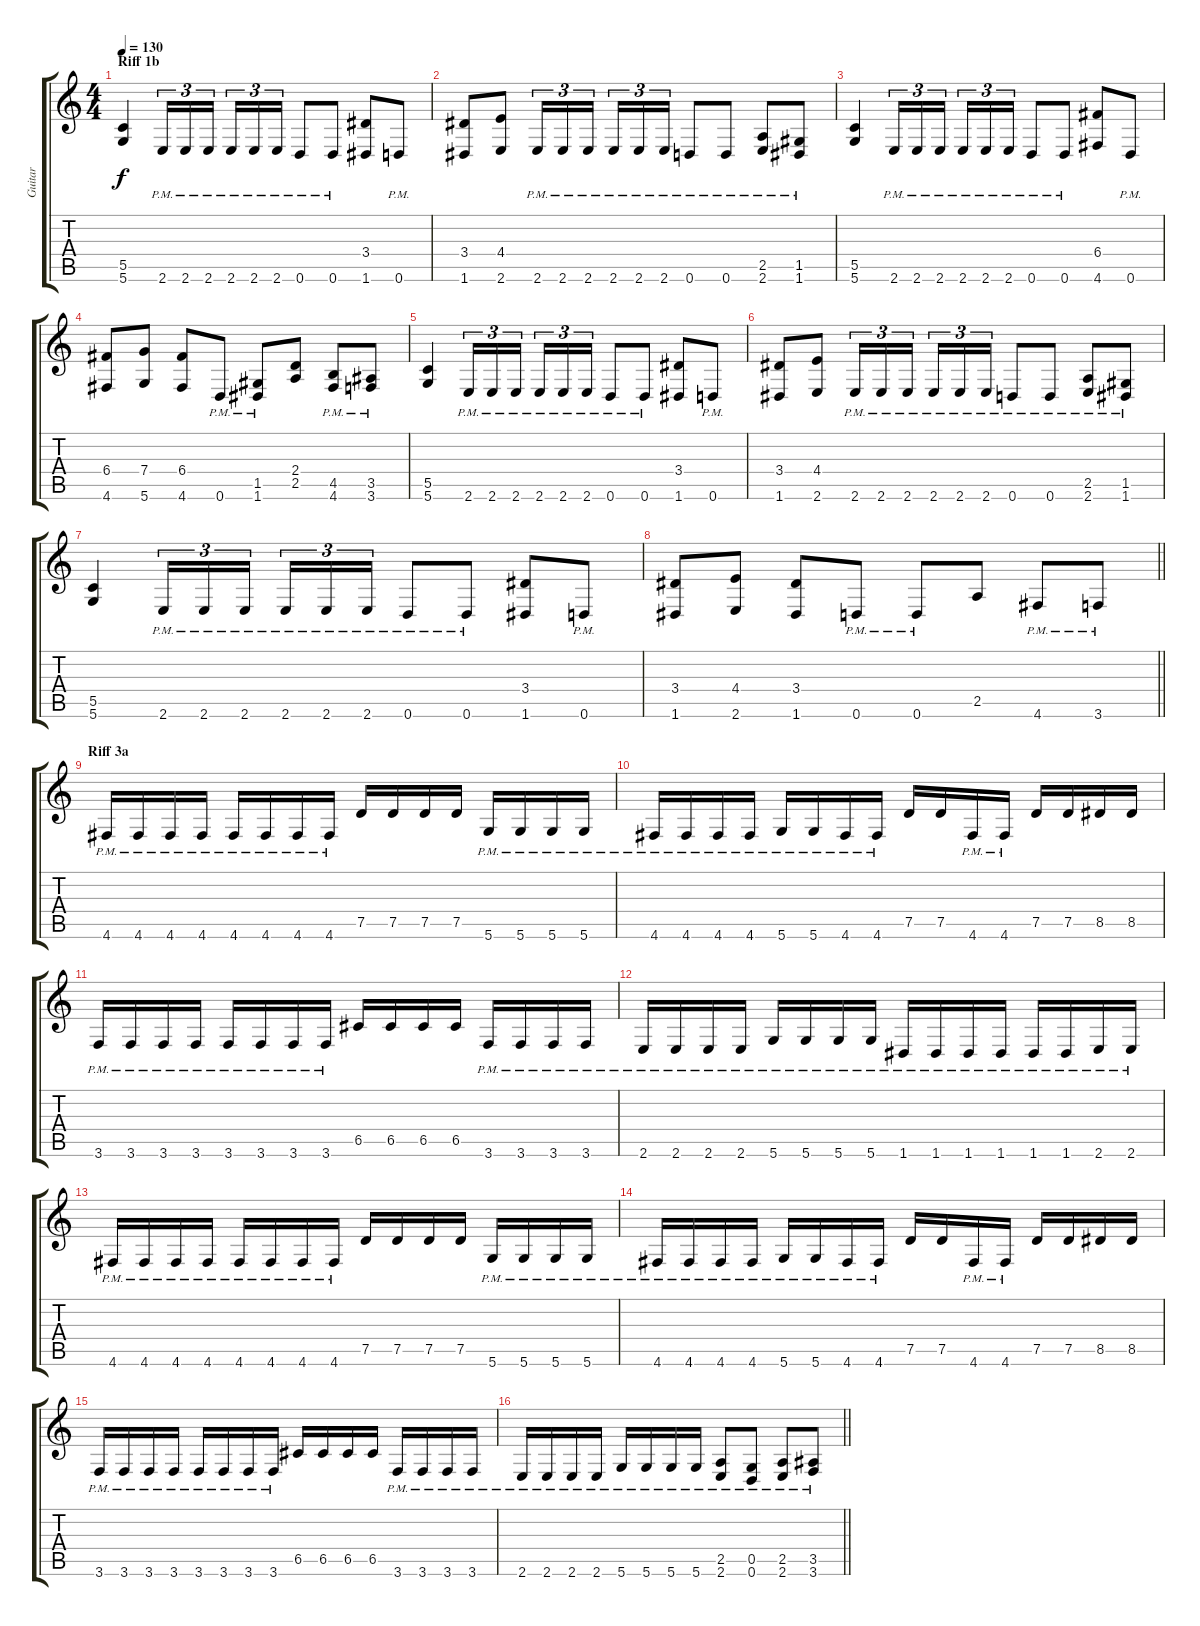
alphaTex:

\track ("Guitar" "Guitar") {instrument distortionguitar}
\staff {score tabs}
\tuning (D4 A3 F3 C3 G2 D2) {hide}
\ts (4 4)
\section ("" "Riff 1b")
\tempo 130
\clef g2
\ks c
(5.5 5.6).4{dy f} 2.6{pm}.16{tu (3 2)} 2.6{pm}.16{tu (3 2)} 2.6{pm}.16{tu (3 2) beam splitsecondary} 2.6{pm}.16{tu (3 2)} 2.6{pm}.16{tu (3 2)} 2.6{pm}.16{tu (3 2)} 0.6{pm}.8 0.6{pm}.8 (3.4 1.6).8 0.6{pm}.8 |
(3.4 1.6).8 (4.4 2.6).8 2.6{pm}.16{tu (3 2)} 2.6{pm}.16{tu (3 2)} 2.6{pm}.16{tu (3 2) beam splitsecondary} 2.6{pm}.16{tu (3 2)} 2.6{pm}.16{tu (3 2)} 2.6{pm}.16{tu (3 2)} 0.6{pm}.8 0.6{pm}.8 (2.5{pm} 2.6{pm}).8 (1.5{pm} 1.6{pm}).8 |
(5.5 5.6).4 2.6{pm}.16{tu (3 2)} 2.6{pm}.16{tu (3 2)} 2.6{pm}.16{tu (3 2) beam splitsecondary} 2.6{pm}.16{tu (3 2)} 2.6{pm}.16{tu (3 2)} 2.6{pm}.16{tu (3 2)} 0.6{pm}.8 0.6{pm}.8 (6.4 4.6).8 0.6{pm}.8 |
(6.4 4.6).8 (7.4 5.6).8 (6.4 4.6).8 0.6{pm}.8 (1.5{pm} 1.6{pm}).8 (2.4 2.5).8 (4.5{pm} 4.6{pm}).8 (3.5{pm} 3.6{pm}).8 |
(5.5 5.6).4 2.6{pm}.16{tu (3 2)} 2.6{pm}.16{tu (3 2)} 2.6{pm}.16{tu (3 2) beam splitsecondary} 2.6{pm}.16{tu (3 2)} 2.6{pm}.16{tu (3 2)} 2.6{pm}.16{tu (3 2)} 0.6{pm}.8 0.6{pm}.8 (3.4 1.6).8 0.6{pm}.8 |
(3.4 1.6).8 (4.4 2.6).8 2.6{pm}.16{tu (3 2)} 2.6{pm}.16{tu (3 2)} 2.6{pm}.16{tu (3 2) beam splitsecondary} 2.6{pm}.16{tu (3 2)} 2.6{pm}.16{tu (3 2)} 2.6{pm}.16{tu (3 2)} 0.6{pm}.8 0.6{pm}.8 (2.5{pm} 2.6{pm}).8 (1.5{pm} 1.6{pm}).8 |
(5.5 5.6).4 2.6{pm}.16{tu (3 2)} 2.6{pm}.16{tu (3 2)} 2.6{pm}.16{tu (3 2) beam splitsecondary} 2.6{pm}.16{tu (3 2)} 2.6{pm}.16{tu (3 2)} 2.6{pm}.16{tu (3 2)} 0.6{pm}.8 0.6{pm}.8 (3.4 1.6).8 0.6{pm}.8 |
\barLineRight lightlight
(3.4 1.6).8 (4.4 2.6).8 (3.4 1.6).8 0.6{pm}.8 0.6{pm}.8 2.5.8 4.6{pm}.8 3.6{pm}.8 |
\section ("" "Riff 3a")
4.6{pm}.16 4.6{pm}.16 4.6{pm}.16 4.6{pm}.16 4.6{pm}.16 4.6{pm}.16 4.6{pm}.16 4.6{pm}.16 7.5.16 7.5.16 7.5.16 7.5.16 5.6{pm}.16 5.6{pm}.16 5.6{pm}.16 5.6{pm}.16 |
4.6{pm}.16 4.6{pm}.16 4.6{pm}.16 4.6{pm}.16 5.6{pm}.16 5.6{pm}.16 4.6{pm}.16 4.6{pm}.16 7.5.16 7.5.16 4.6{pm}.16 4.6{pm}.16 7.5.16 7.5.16 8.5.16 8.5.16 |
3.6{pm}.16 3.6{pm}.16 3.6{pm}.16 3.6{pm}.16 3.6{pm}.16 3.6{pm}.16 3.6{pm}.16 3.6{pm}.16 6.5.16 6.5.16 6.5.16 6.5.16 3.6{pm}.16 3.6{pm}.16 3.6{pm}.16 3.6{pm}.16 |
2.6{pm}.16 2.6{pm}.16 2.6{pm}.16 2.6{pm}.16 5.6{pm}.16 5.6{pm}.16 5.6{pm}.16 5.6{pm}.16 1.6{pm}.16 1.6{pm}.16 1.6{pm}.16 1.6{pm}.16 1.6{pm}.16 1.6{pm}.16 2.6{pm}.16 2.6{pm}.16 |
4.6{pm}.16 4.6{pm}.16 4.6{pm}.16 4.6{pm}.16 4.6{pm}.16 4.6{pm}.16 4.6{pm}.16 4.6{pm}.16 7.5.16 7.5.16 7.5.16 7.5.16 5.6{pm}.16 5.6{pm}.16 5.6{pm}.16 5.6{pm}.16 |
4.6{pm}.16 4.6{pm}.16 4.6{pm}.16 4.6{pm}.16 5.6{pm}.16 5.6{pm}.16 4.6{pm}.16 4.6{pm}.16 7.5.16 7.5.16 4.6{pm}.16 4.6{pm}.16 7.5.16 7.5.16 8.5.16 8.5.16 |
3.6{pm}.16 3.6{pm}.16 3.6{pm}.16 3.6{pm}.16 3.6{pm}.16 3.6{pm}.16 3.6{pm}.16 3.6{pm}.16 6.5.16 6.5.16 6.5.16 6.5.16 3.6{pm}.16 3.6{pm}.16 3.6{pm}.16 3.6{pm}.16 |
\barLineRight lightlight
2.6{pm}.16 2.6{pm}.16 2.6{pm}.16 2.6{pm}.16 5.6{pm}.16 5.6{pm}.16 5.6{pm}.16 5.6{pm}.16 (2.5{pm} 2.6{pm}).8 (0.5{pm} 0.6{pm}).8 (2.5{pm} 2.6{pm}).8 (3.5{pm} 3.6{pm}).8
